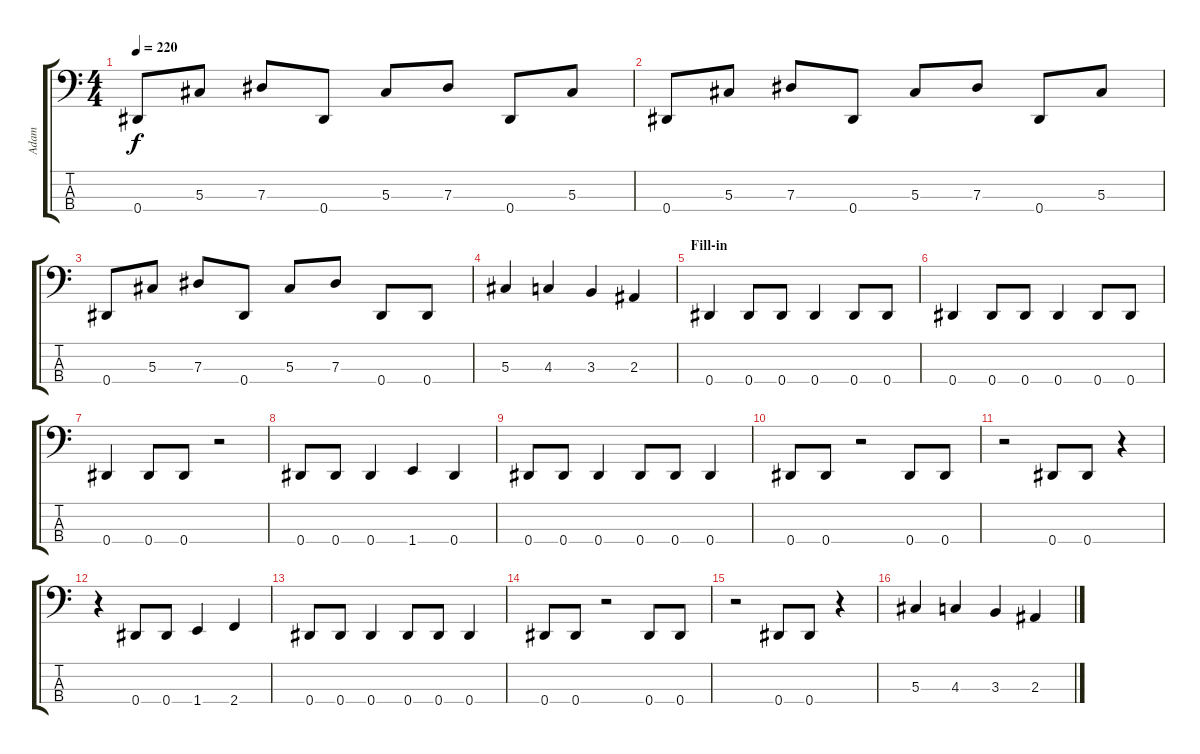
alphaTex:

\track ("Adam" "Adam") {instrument electricbasspick}
\staff {score tabs}
\tuning (Gb2 Db2 Ab1 Eb1) {hide}
\ts (4 4)
\tempo 220
\clef f4
\ks c
0.4.8{dy f} 5.3.8 7.3.8 0.4.8 5.3.8 7.3.8 0.4.8 5.3.8 |
0.4.8 5.3.8 7.3.8 0.4.8 5.3.8 7.3.8 0.4.8 5.3.8 |
0.4.8 5.3.8 7.3.8 0.4.8 5.3.8 7.3.8 0.4.8 0.4.8 |
5.3.4 4.3.4 3.3.4 2.3.4 |
\section ("" "Fill-in")
0.4.4 0.4.8 0.4.8 0.4.4 0.4.8 0.4.8 |
0.4.4 0.4.8 0.4.8 0.4.4 0.4.8 0.4.8 |
0.4.4 0.4.8 0.4.8 r.2 |
0.4.8 0.4.8 0.4.4 1.4.4 0.4.4 |
0.4.8 0.4.8 0.4.4 0.4.8 0.4.8 0.4.4 |
0.4.8 0.4.8 r.2 0.4.8 0.4.8 |
r.2 0.4.8 0.4.8 r.4 |
r.4 0.4.8 0.4.8 1.4.4 2.4.4 |
0.4.8 0.4.8 0.4.4 0.4.8 0.4.8 0.4.4 |
0.4.8 0.4.8 r.2 0.4.8 0.4.8 |
r.2 0.4.8 0.4.8 r.4 |
5.3.4 4.3.4 3.3.4 2.3.4
